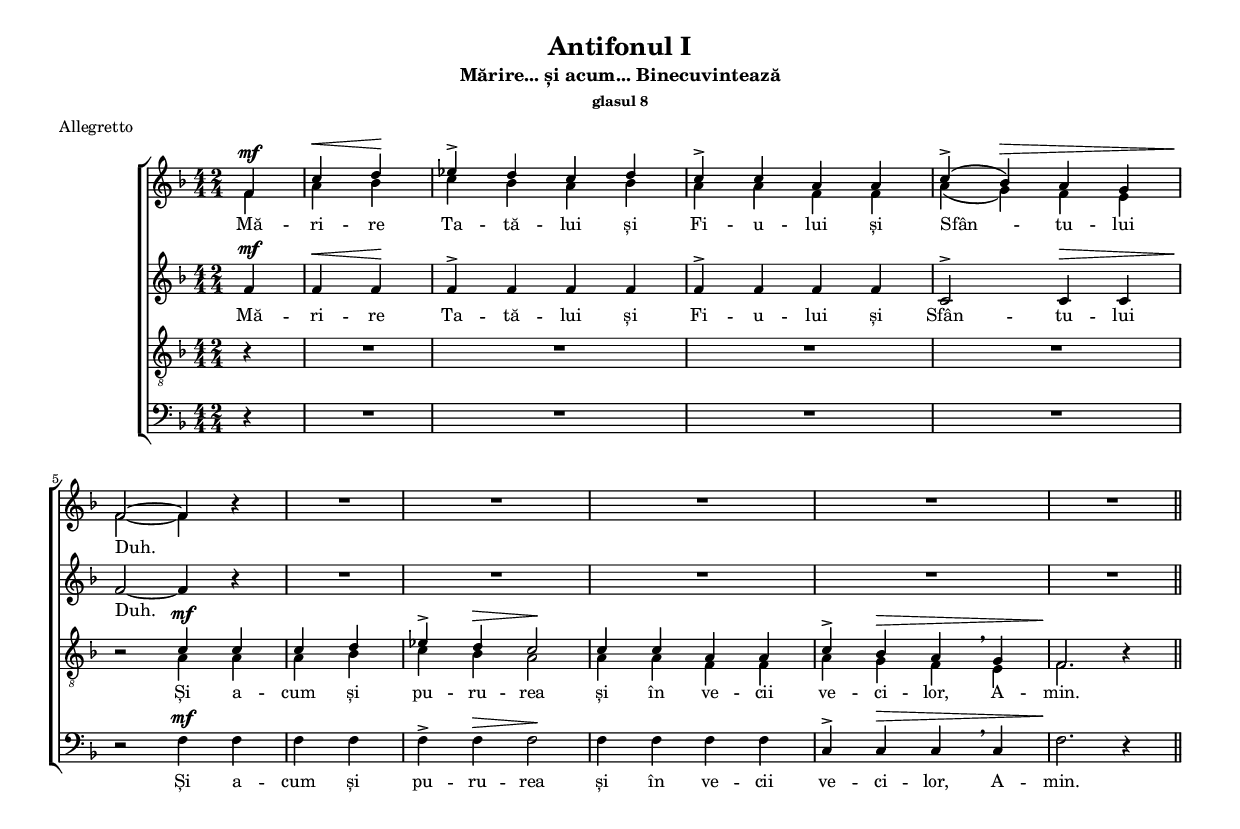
\version "2.19.80"
\include "defines.ly"
midiTempo =
  \midi {
    \tempo 4 = 156
    }


\include "preamble.ly"

\header {
  title = "Antifonul I"
  subtitle = "Mărire... și acum... Binecuvintează"
  subsubtitle = "glasul 8"
  meter = "Allegretto"
}

global = {
  \globalPreamble
  \key f \major
  \override Staff.TimeSignature.stencil = #ly:text-interface::print
  \override Staff.TimeSignature.text = #mixedTimeSigMarkup
  \time 2/4
}

womenWords = \lyricmode {
  Mă -- ri -- re Ta -- tă -- lui și Fi -- u -- lui și Sfân -- tu -- lui Duh.
}

menWords = \lyricmode {
  Și a -- cum și pu -- ru -- rea și în ve -- cii ve -- ci -- lor, A -- min.
}

sopMusicOne = \relative c' {
  \voiceOne
  \partial 4 f^\mf
  c'^\< d\!
  \override Staff.TimeSignature.text = \markup { }
  \time 4/4
  es^\accent d c d
  c^\accent c a a
  c(^\accent bes)^\> a g
  \break
  f2~\! f4

  \oneVoice
  r4
  \time 2/4
  R2
  \time 4/4
  R1
  R1
  R1
  R1
  \bar "||"
}

sopMusicTwo = \relative c' {
  \voiceTwo
  \partial 4 f4
  a bes
  \time 4/4
  c bes a bes
  a a f f
  a( g) f e
  f2~ f4

  s4
  \time 2/4
  s2
  \time 4/4
  s1
  s1
  s1
  s1
}

altoMusic = \relative c' {
  \partial 4 f4^\mf
  f^\< f\!
  \override Staff.TimeSignature.text = \markup { }
  \time 4/4
  f^\accent f f f
  f^\accent f f f
  c2^\accent c4^\> c
  f2~\! f4 r
  \time 2/4
  R2
  \time 4/4
  R1
  R1
  R1
  R1
}

tenorMusicOne = \relative c' {
  \partial 4 r4
  R2
  \override Staff.TimeSignature.text = \markup { }
  \time 4/4
  R1
  R1
  R1
  r2

  \voiceOne
  c4^\mf c
  \time 2/4
  c d
  \time 4/4
  es^\accent d^\> c2\!
  c4 c a a
  c^\accent bes^\> a \breathe  g
  f2.\!

  \oneVoice
  r4
}

tenorMusicTwo = \relative c' {
  \partial 4 s4
  s2
  \override Staff.TimeSignature.text = \markup { }
  \time 4/4
  s1
  s1
  s1
  s2

  \voiceTwo
  a4 a
  \time 2/4
  a bes
  \time 4/4
  c bes a2
  a4 a f f
  a g f e
  f2.

  \oneVoice
  s4
}

bassMusic = \relative c' {
  \partial 4 r4
  R2
  \override Staff.TimeSignature.text = \markup { }
  \time 4/4
  R1
  R1
  R1
  r2
  f,4^\mf f
  \time 2/4
  f f
  \time 4/4
  f^\accent f^\> f2\!
  f4 f f f
  c^\accent c^\> c \breathe c
  f2.\! r4
}

myScore = \new Score \with {
  \override SpacingSpanner.shortest-duration-space = #myNoteSpacing
} <<
  \new ChoirStaff <<
    \new Staff <<
      \new Voice { \global \sopMusicOne }
      \addlyrics { \womenWords }
      \new Voice { \global \sopMusicTwo }
    >>

    \new Staff \new Voice { \global \altoMusic }
    \addlyrics { \womenWords }

    \new Staff <<
      \clef "G_8"
      \new Voice { \global \tenorMusicOne }
      \addlyrics { \menWords }
      \new Voice { \global \tenorMusicTwo }
    >>

    \new Staff <<
      \clef bass
      \new Voice { \global \bassMusic }
      \addlyrics { \menWords }
    >>
  >>
>>

\score {
  \myScore
  \layout { }
}

\score {
  \unfoldRepeats
  \myScore
  \midi { \midiDirectives }
}

\score {
  \unfoldRepeats
  \new Voice { \global \sopMusicOne }
  \midi { \midiDirectives }
}

\score {
  \unfoldRepeats
  \new Voice { \global \sopMusicTwo }
  \midi { \midiDirectives }
}

\score {
  \unfoldRepeats
  \new Voice { \global \altoMusic }
  \midi { \midiDirectives }
}

\score {
  \unfoldRepeats
  \new Voice { \global \tenorMusicOne }
  \midi { \midiDirectives }
}

\score {
  \unfoldRepeats
  \new Voice { \global \tenorMusicTwo }
  \midi { \midiDirectives }
}

\score {
  \unfoldRepeats
  \new Voice { \global \bassMusic }
  \midi { \midiDirectives }
}

% Now switch to a two-staff score, see part 2.
